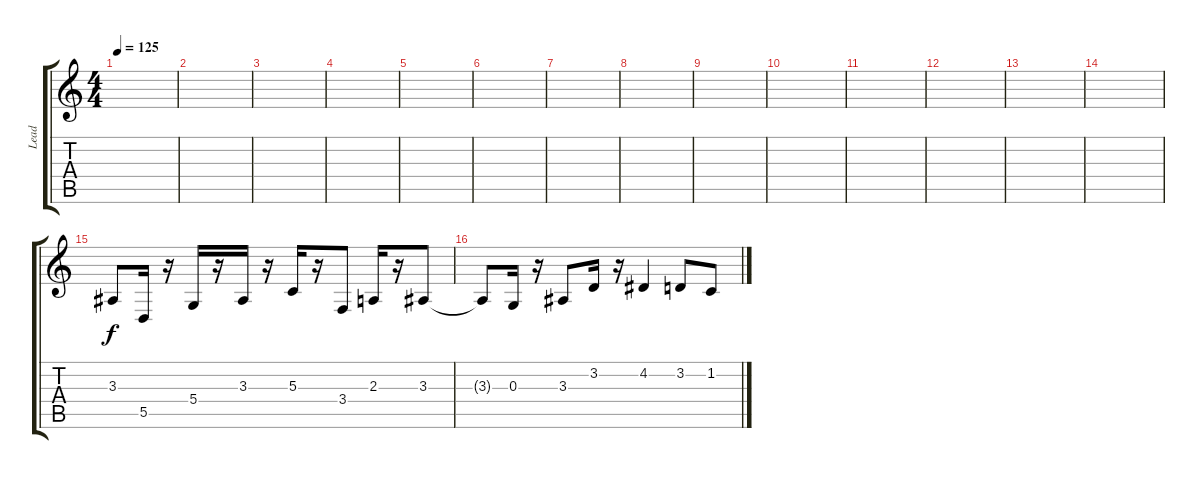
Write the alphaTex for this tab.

\track ("Lead" "Lead") {instrument cello}
\staff {score tabs}
\tuning (E4 B3 G3 D3 A2 E2) {hide}
\ts (4 4)
\tempo 125
\clef g2
\ks c
|
|
|
|
|
|
|
|
|
|
|
|
|
|
3.3.8 5.5.16 r.16 5.4.16 r.16 3.3.16 r.16 5.3.16 r.16 3.4.8 2.3.16 r.16 3.3.8 |
3.3{t}.8 0.3.16 r.16 3.3.8 3.2.16 r.16 4.2.4 3.2.8 1.2.8
